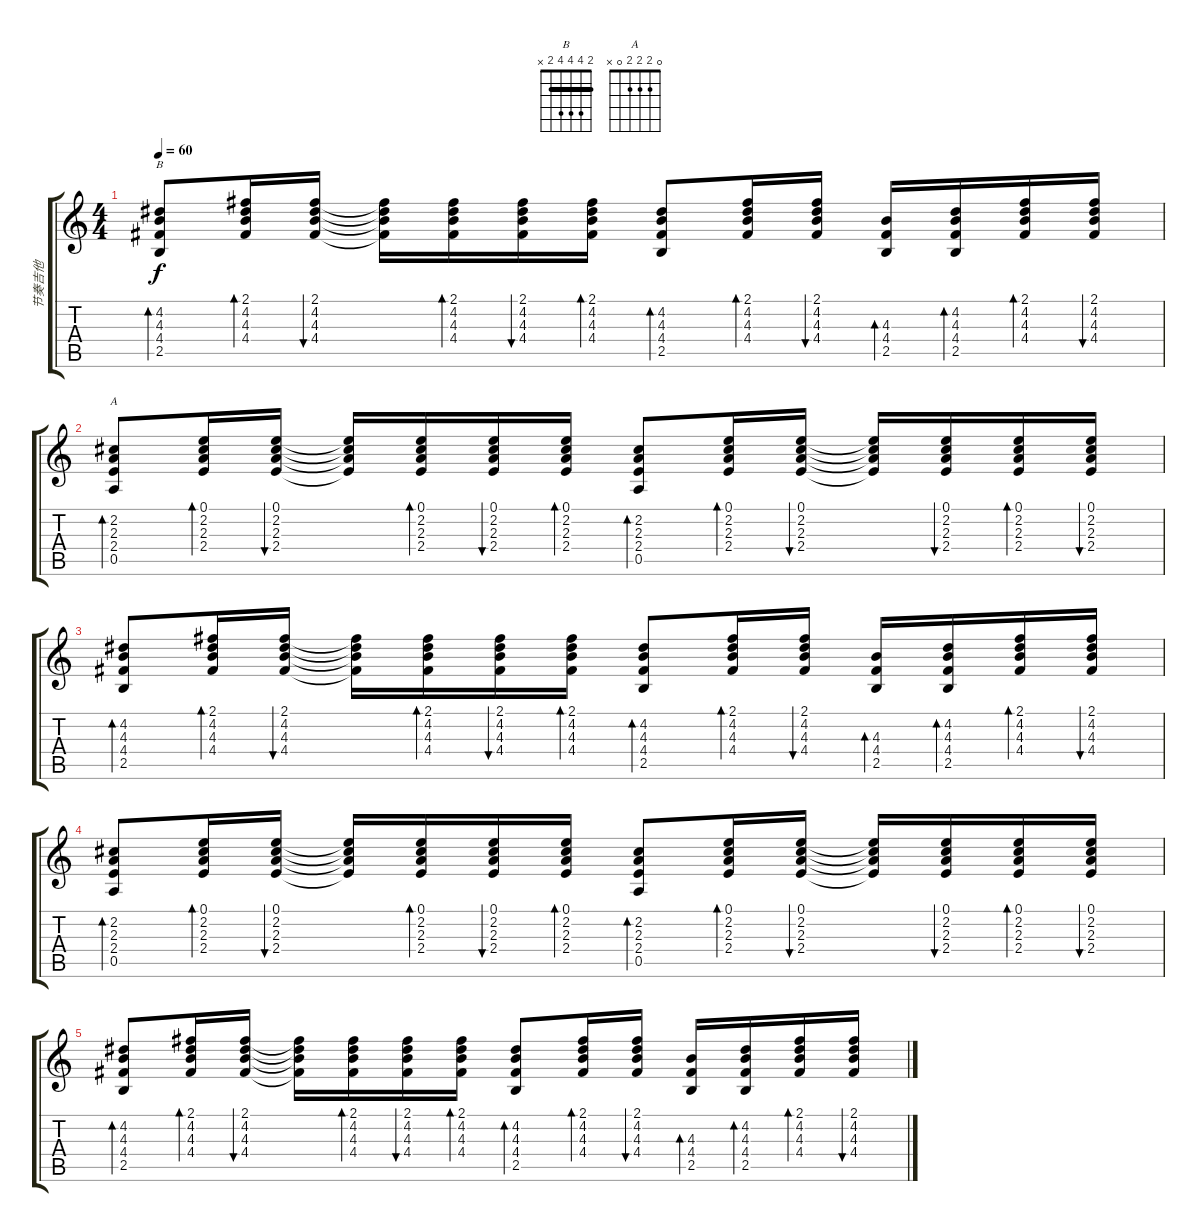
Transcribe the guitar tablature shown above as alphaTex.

\track ("节奏吉他" "节奏吉他") {instrument acousticguitarnylon}
\staff {score tabs}
\tuning (E4 B3 G3 D3 A2 E2) {hide}
\chord ("B" 2 4 4 4 2 x) {barre 2}
\chord ("A" 0 2 2 2 0 x)
\ts (4 4)
\tempo 60
\clef g2
\ks c
(4.2 4.3 4.4 2.5).8{bd 30 ch "B" dy f volume 10} (2.1 4.2 4.3 4.4).16{bd 30} (2.1 4.2 4.3 4.4).16{bu 30} (2.1{t} 4.2{t} 4.3{t} 4.4{t}).16 (2.1 4.2 4.3 4.4).16{bd 30} (2.1 4.2 4.3 4.4).16{bu 30} (2.1 4.2 4.3 4.4).16{bd 30} (4.2 4.3 4.4 2.5).8{bd 30} (2.1 4.2 4.3 4.4).16{bd 30} (2.1 4.2 4.3 4.4).16{bu 30} (4.3 4.4 2.5).16{bd 60} (4.2 4.3 4.4 2.5).16{bd 60} (2.1 4.2 4.3 4.4).16{bd 30} (2.1 4.2 4.3 4.4).16{bu 30} |
(2.2 2.3 2.4 0.5).8{bd 30 ch "A" volume 8} (0.1 2.2 2.3 2.4).16{bd 30} (0.1 2.2 2.3 2.4).16{bu 30} (0.1{t} 2.2{t} 2.3{t} 2.4{t}).16 (0.1 2.2 2.3 2.4).16{bd 30} (0.1 2.2 2.3 2.4).16{bu 30} (0.1 2.2 2.3 2.4).16{bd 30} (2.2 2.3 2.4 0.5).8{bd 30} (0.1 2.2 2.3 2.4).16{bd 30} (0.1 2.2 2.3 2.4).16{bu 30} (0.1{t} 2.2{t} 2.3{t} 2.4{t}).16 (0.1 2.2 2.3 2.4).16{bu 60} (0.1 2.2 2.3 2.4).16{bd 30} (0.1 2.2 2.3 2.4).16{bu 30} |
(4.2 4.3 4.4 2.5).8{bd 30 volume 6} (2.1 4.2 4.3 4.4).16{bd 30} (2.1 4.2 4.3 4.4).16{bu 30} (2.1{t} 4.2{t} 4.3{t} 4.4{t}).16 (2.1 4.2 4.3 4.4).16{bd 30} (2.1 4.2 4.3 4.4).16{bu 30} (2.1 4.2 4.3 4.4).16{bd 30} (4.2 4.3 4.4 2.5).8{bd 30} (2.1 4.2 4.3 4.4).16{bd 30} (2.1 4.2 4.3 4.4).16{bu 30} (4.3 4.4 2.5).16{bd 60} (4.2 4.3 4.4 2.5).16{bd 60} (2.1 4.2 4.3 4.4).16{bd 30} (2.1 4.2 4.3 4.4).16{bu 30} |
(2.2 2.3 2.4 0.5).8{bd 30 volume 4} (0.1 2.2 2.3 2.4).16{bd 30} (0.1 2.2 2.3 2.4).16{bu 30} (0.1{t} 2.2{t} 2.3{t} 2.4{t}).16 (0.1 2.2 2.3 2.4).16{bd 30} (0.1 2.2 2.3 2.4).16{bu 30} (0.1 2.2 2.3 2.4).16{bd 30} (2.2 2.3 2.4 0.5).8{bd 30} (0.1 2.2 2.3 2.4).16{bd 30} (0.1 2.2 2.3 2.4).16{bu 30} (0.1{t} 2.2{t} 2.3{t} 2.4{t}).16 (0.1 2.2 2.3 2.4).16{bu 60} (0.1 2.2 2.3 2.4).16{bd 30} (0.1 2.2 2.3 2.4).16{bu 30} |
(4.2 4.3 4.4 2.5).8{bd 30 volume 2} (2.1 4.2 4.3 4.4).16{bd 30} (2.1 4.2 4.3 4.4).16{bu 30} (2.1{t} 4.2{t} 4.3{t} 4.4{t}).16 (2.1 4.2 4.3 4.4).16{bd 30} (2.1 4.2 4.3 4.4).16{bu 30} (2.1 4.2 4.3 4.4).16{bd 30} (4.2 4.3 4.4 2.5).8{bd 30} (2.1 4.2 4.3 4.4).16{bd 30} (2.1 4.2 4.3 4.4).16{bu 30} (4.3 4.4 2.5).16{bd 60} (4.2 4.3 4.4 2.5).16{bd 60} (2.1 4.2 4.3 4.4).16{bd 30} (2.1 4.2 4.3 4.4).16{bu 30}
